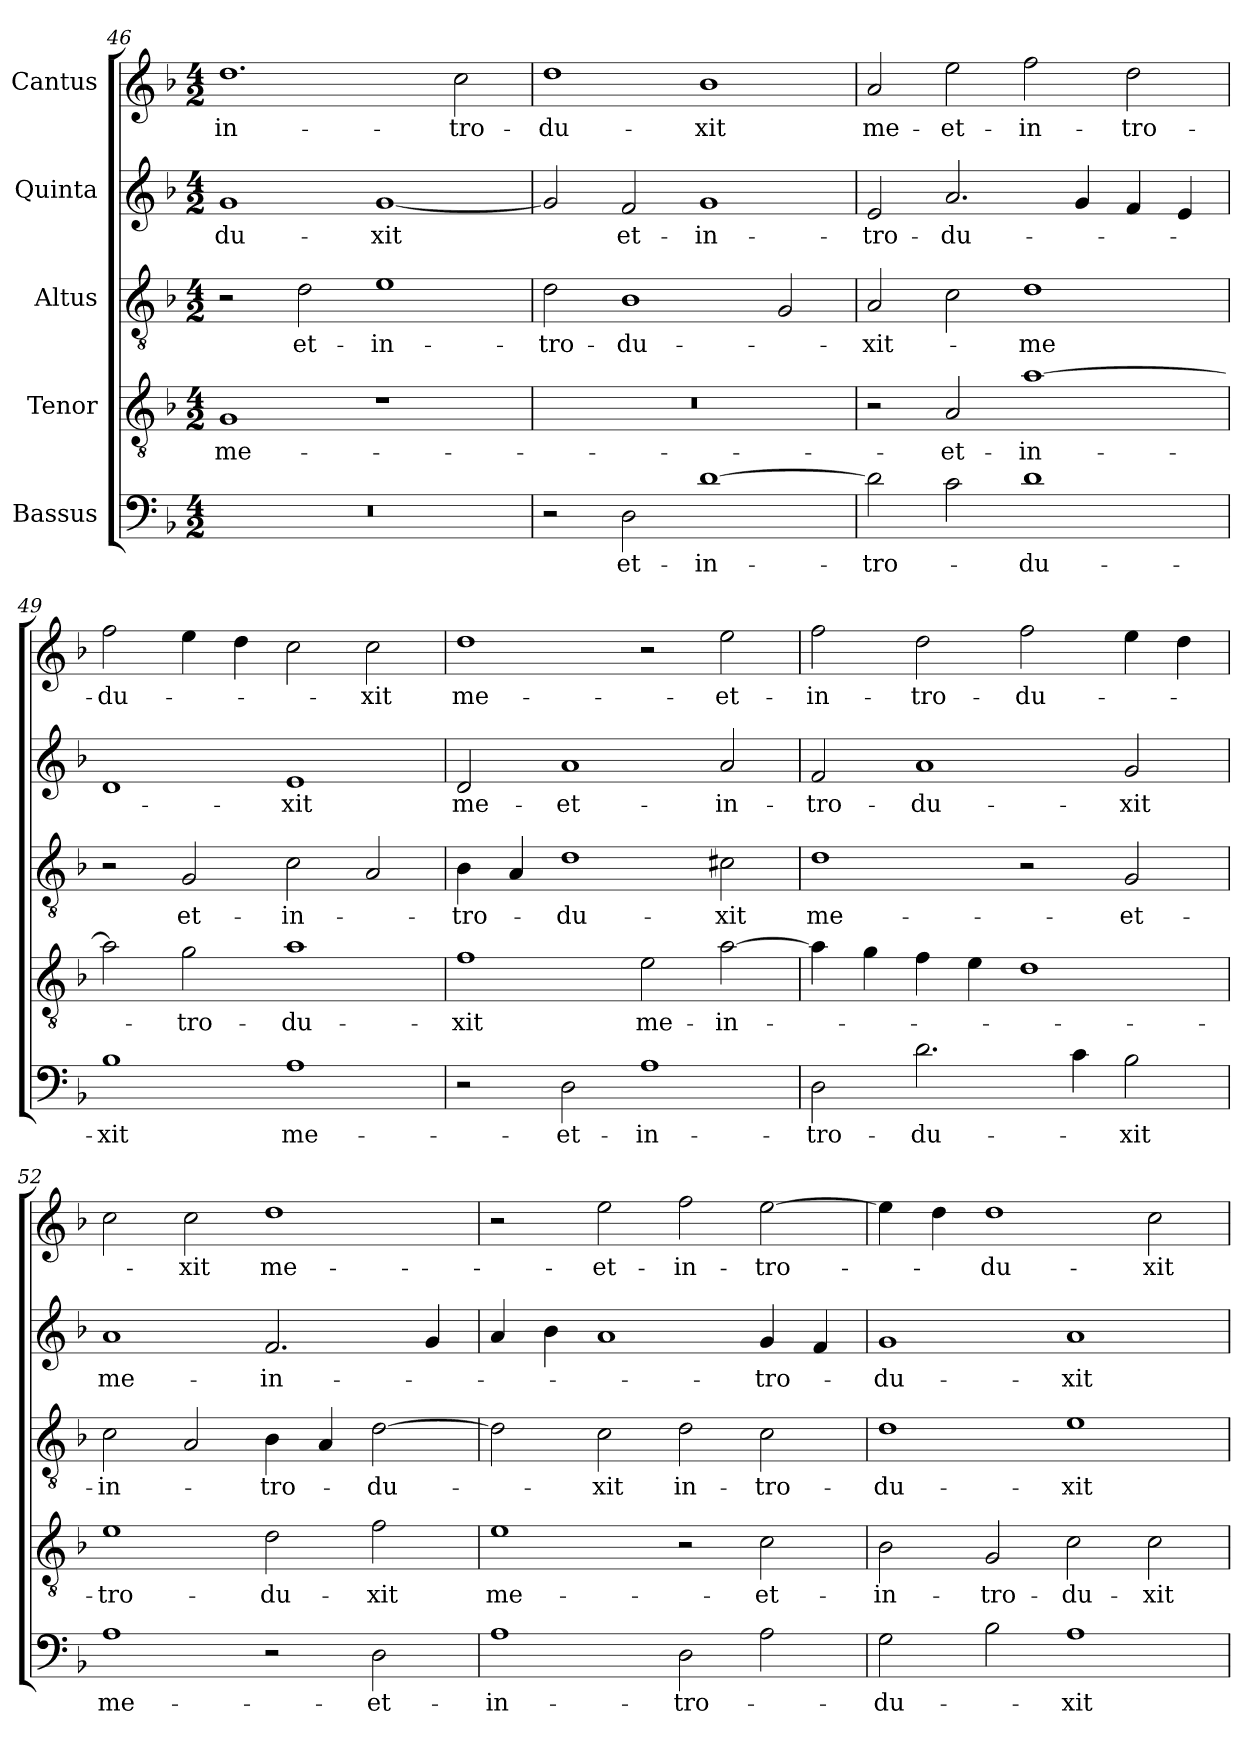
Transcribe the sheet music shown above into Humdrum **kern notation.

**kern	**text	**kern	**text	**kern	**text	**kern	**text	**kern	**text
*part5	*part5	*part4	*part4	*part3	*part3	*part2	*part2	*part1	*part1
*staff5	*staff5	*staff4	*staff4	*staff3	*staff3	*staff2	*staff2	*staff1	*staff1
*I"Bassus	*	*I"Tenor	*	*I"Altus	*	*I"Quinta	*	*I"Cantus	*
*clefF4	*	*clefGv2	*	*clefGv2	*	*clefG2	*	*clefG2	*
*k[b-]	*	*k[b-]	*	*k[b-]	*	*k[b-]	*	*k[b-]	*
*M4/2	*	*M4/2	*	*M4/2	*	*M4/2	*	*M4/2	*
=46	=46	=46	=46	=46	=46	=46	=46	=46	=46
0r	.	1G/	me-	2r	.	1g/	-du-	1.dd\	in-
.	.	.	.	2d\	et-	.	.	.	.
.	.	1r	.	1e\	in-	[1g/	-xit	.	.
.	.	.	.	.	.	.	.	2cc\	-tro-
=47	=47	=47	=47	=47	=47	=47	=47	=47	=47
2r	.	0r	.	2d\	-tro-	2g/]	.	1dd\	-du-
2D\	et-	.	.	1B-\	-du-	2f/	et-	.	.
[1d\	in-	.	.	.	.	1g/	in-	1b-\	-xit
.	.	.	.	2G/	.	.	.	.	.
=48	=48	=48	=48	=48	=48	=48	=48	=48	=48
2d\]	-tro-	2r	.	2A/	-xit-	2e/	-tro-	2a/	me-
2c\	.	2A/	et-	2c\	.	2.a/	-du-	2ee\	et-
1d\	-du-	[1a\	in-	1d\	-me	.	.	2ff\	in-
.	.	.	.	.	.	4g/	.	.	.
.	.	.	.	.	.	4f/	.	2dd\	-tro-
.	.	.	.	.	.	4e/	.	.	.
=49	=49	=49	=49	=49	=49	=49	=49	=49	=49
1B-\	-xit	2a\]	.	2r	.	1d/	.	2ff\	-du-
.	.	2g\	-tro-	2G/	et-	.	.	4ee\	.
.	.	.	.	.	.	.	.	4dd\	.
1A\	me-	1a\	-du-	2c\	in-	1e/	-xit	2cc\	.
.	.	.	.	2A/	.	.	.	2cc\	-xit
=50	=50	=50	=50	=50	=50	=50	=50	=50	=50
2r	.	1f\	-xit	4B-\	-tro-	2d/	me-	1dd\	me-
.	.	.	.	4A/	.	.	.	.	.
2D\	et-	.	.	1d\	-du-	1a/	et-	.	.
1A\	in-	2e\	me-	.	.	.	.	2r	.
.	.	[2a\	in-	2c#X\	-xit	2a/	in-	2ee\	et-
=51	=51	=51	=51	=51	=51	=51	=51	=51	=51
2D\	-tro-	4a\]	.	1d\	me-	2f/	-tro-	2ff\	in-
.	.	4g\	.	.	.	.	.	.	.
2.d\	-du-	4f\	.	.	.	1a/	-du-	2dd\	-tro-
.	.	4e\	.	.	.	.	.	.	.
.	.	1d\	.	2r	.	.	.	2ff\	-du-
4c\	.	.	.	.	.	.	.	.	.
2B-\	-xit	.	.	2G/	et-	2g/	-xit	4ee\	.
.	.	.	.	.	.	.	.	4dd\	.
=52	=52	=52	=52	=52	=52	=52	=52	=52	=52
1A\	me-	1e\	-tro-	2c\	in-	1a/	me-	2cc\	.
.	.	.	.	2A/	.	.	.	2cc\	-xit
2r	.	2d\	-du-	4B-\	-tro-	2.f/	in-	1dd\	me-
.	.	.	.	4A/	.	.	.	.	.
2D\	et-	2f\	-xit	[2d\	-du-	.	.	.	.
.	.	.	.	.	.	4g/	.	.	.
=53	=53	=53	=53	=53	=53	=53	=53	=53	=53
1A\	in-	1e\	me-	2d\]	.	4a/	.	2r	.
.	.	.	.	.	.	4b-\	.	.	.
.	.	.	.	2c\	-xit	1a/	.	2ee\	et-
2D\	-tro-	2r	.	2d\	in-	.	.	2ff\	in-
2A\	.	2c\	et-	2c\	-tro-	4g/	-tro-	[2ee\	-tro-
.	.	.	.	.	.	4f/	.	.	.
=54	=54	=54	=54	=54	=54	=54	=54	=54	=54
2G\	-du-	2B-\	in-	1d\	-du-	1g/	-du-	4ee\]	.
.	.	.	.	.	.	.	.	4dd\	.
2B-\	.	2G/	-tro-	.	.	.	.	1dd\	-du-
1A\	-xit	2c\	-du-	1e\	-xit	1a/	-xit	.	.
.	.	2c\	-xit	.	.	.	.	2cc\	-xit
=	=	=	=	=	=	=	=	=	=
*-	*-	*-	*-	*-	*-	*-	*-	*-	*-
